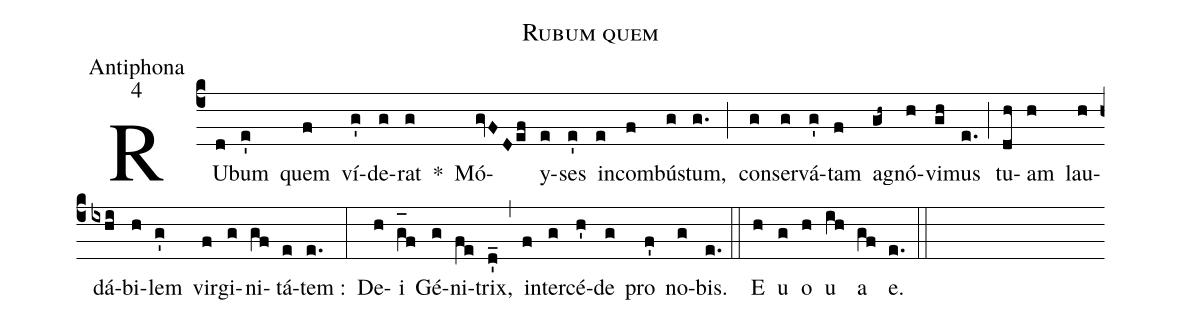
name:Rubum quem;
office-part:Antiphona;
mode:4;
%%
(c4) RU(d)bum(e') quem(f) ví(g')de(g)rat(g) *() Mó(gvFDef)y(e)ses(e') in(e)com(f)bú(g)stum,(g.) (;) con(g)ser(g)vá(g')tam(f) a(gh~)gnó(h)vi(gh)mus(e.) (;) tu(dh)am(h) lau(h)dá(ixhi)bi(h)lem(g') vir(f)gi(g)ni(gf)tá(e)tem :(e.) (:) De(h)i(g_[oh:h]f) Gé(g)ni(fe)trix,(d'_) (,) in(f)ter(g)cé(h')de(g) pro(f') no(g)bis.(e.) (::) <eu>E(h) u(g) o(h) u(ih) a(gf) e.</eu>(e.) (::)
